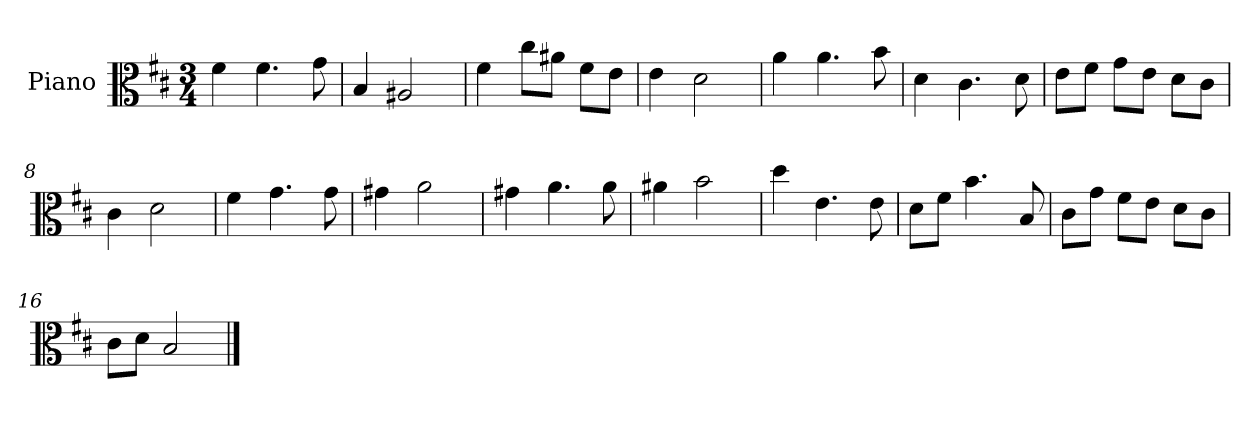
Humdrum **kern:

**kern
*part1
*staff1
*I"Piano
*I'Pno
*clefC3
*k[f#c#]
*M3/4
=1
4f#\
4.f#\
8g\
=2
4B/
2A#X/
=3
4f#\
8cc#\L
8a#X\J
8f#\L
8e\J
=4
4e\
2d\
=5
4a\
4.a\
8b\
=6
4d\
4.c#\
8d\
=7
8e\L
8f#\J
8g\L
8e\J
8d\L
8c#\J
=8
4c#\
2d\
=9
4f#\
4.g\
8g\
=10
4g#X\
2a\
=11
4g#X\
4.a\
8a\
=12
4a#X\
2b\
=13
4dd\
4.e\
8e\
=14
8d\L
8f#\J
4.b\
8B/
=15
8c#\L
8g\J
8f#\L
8e\J
8d\L
8c#\J
=16
8c#\L
8d\J
2B/
==
*-
